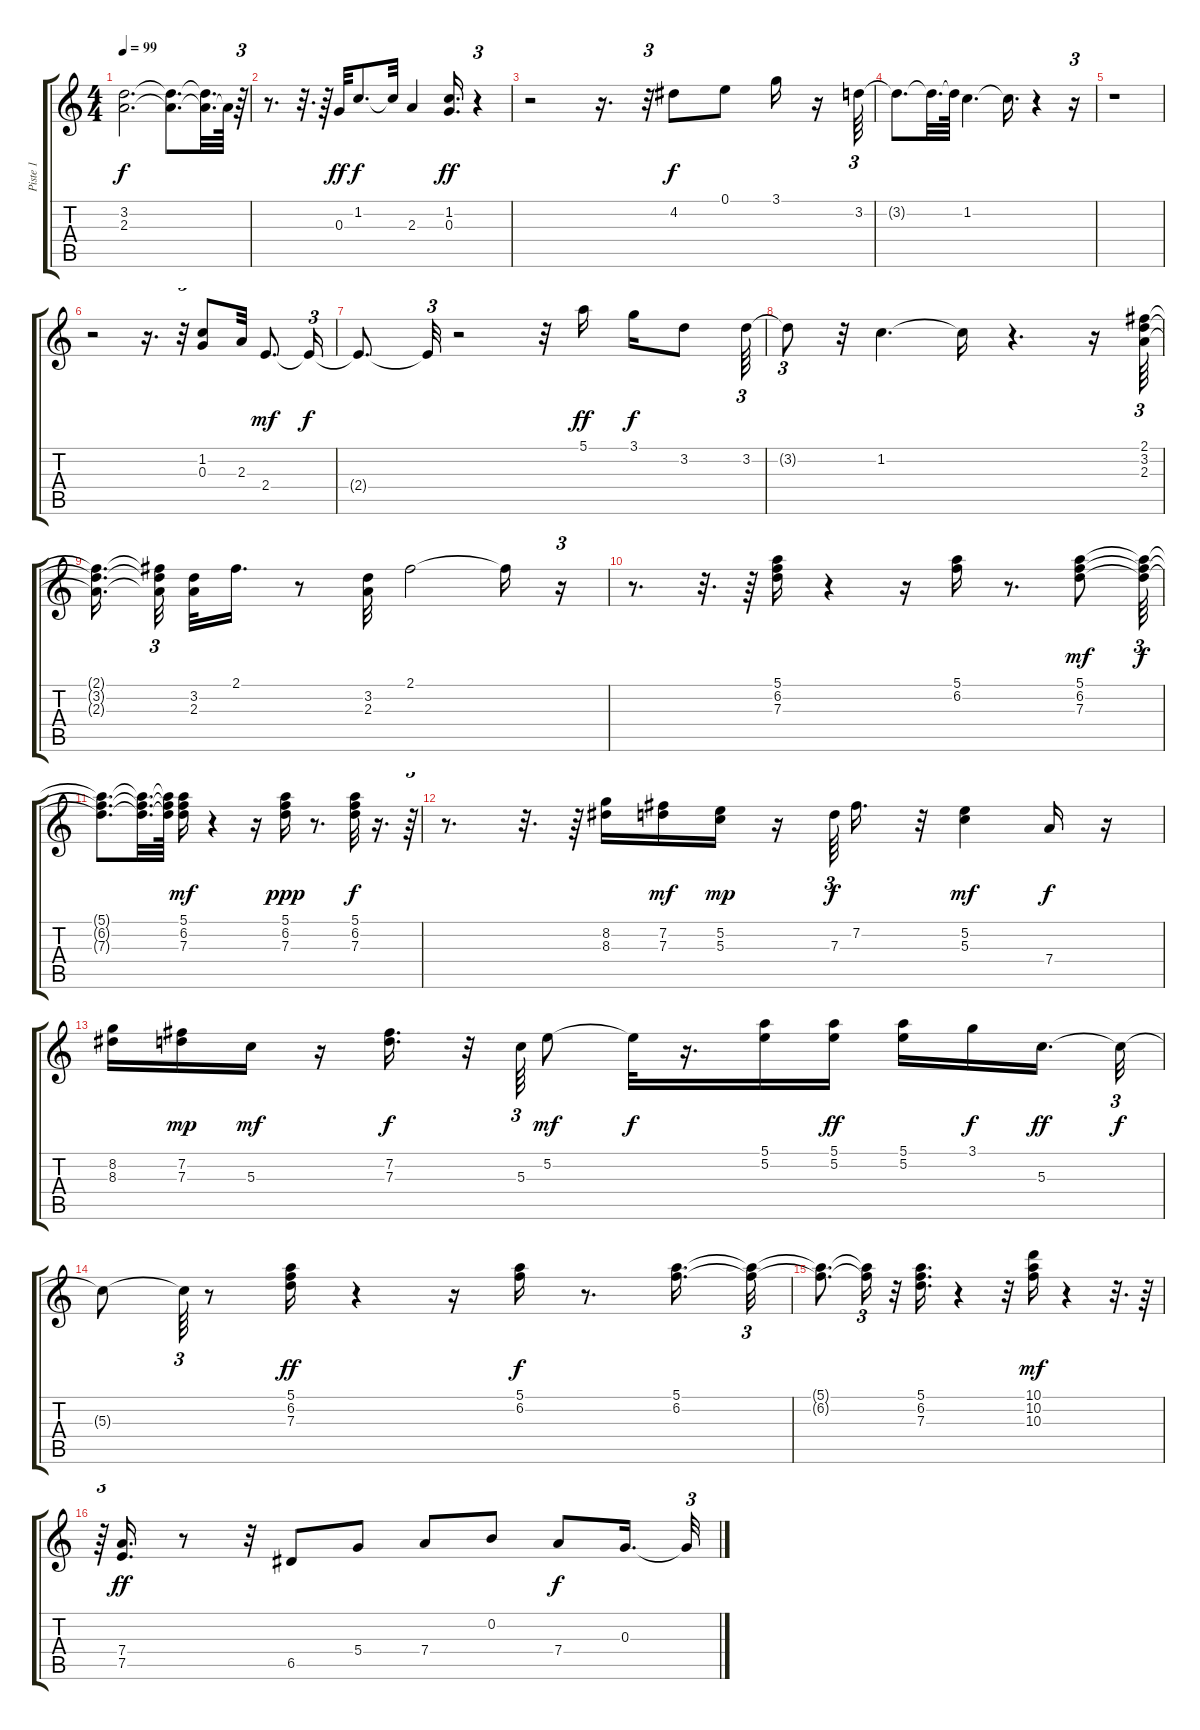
\track ("Piste 1" "Piste 1") {instrument overdrivenguitar}
\staff {score tabs}
\tuning (E4 B3 G3 D3 A2 E2) {hide}
\ts (4 4)
\tempo 99
\clef g2
\ks c
(3.2{t} 2.3{t}).2{d dy f} (3.2{t} 2.3{t}).8{d} (3.2{t} 2.3{t}).32{d} 2.3{t}.64 r.64{tu (3 2)} |
r.8{d} r.32{d} r.64 0.3.32{dy ff} 1.2.8{d dy f} 1.2{t}.32 2.3.4 (1.2 0.3).16{d dy ff} r.4{tu (3 2)} |
r.2 r.16{d} r.32{tu (3 2)} 4.2.8{dy f} 0.1.8 3.1.16 r.16 3.2.64{tu (3 2)} |
3.2{t}.8{d} 3.2{t}.32{d} 3.2{t}.64 1.2.4{d} 1.2{t}.16{d} r.4 r.16{tu (3 2)} |
r.1 |
r.2 r.16{d} r.32{tu (3 2)} (1.2 0.3).8 2.3.32 2.4.8{d dy mf} 2.4{t}.16{tu (3 2) dy f} |
2.4{t}.8{d} 2.4{t}.32{tu (3 2)} r.2 r.32 5.1.16{dy ff} 3.1.16{dy f} 3.2.8 3.2.64{tu (3 2)} |
3.2{t}.8{tu (3 2)} r.32 1.2.4{d} 1.2{t}.16 r.4{d} r.16 (2.1 3.2 2.3).64{tu (3 2)} |
(2.1{t} 3.2{t} 2.3{t}).16{d beam splitsecondary} (2.1{t} 3.2{t} 2.3{t}).32{tu (3 2) beam splitsecondary} (3.2 2.3).32 2.1.16{d} r.8 (3.2 2.3).32 2.1.2 2.1{t}.16 r.16{tu (3 2)} |
r.8{d} r.32{d} r.64 (5.1 6.2 7.3).16 r.4 r.16 (5.1 6.2).16 r.8{d} (5.1 6.2 7.3).8{dy mf} (5.1{t} 6.2{t} 7.3{t}).64{tu (3 2) dy f} |
(5.1{t} 6.2{t} 7.3{t}).8{d} (5.1{t} 6.2{t} 7.3{t}).32{d} (5.1{t} 6.2{t} 7.3{t}).64 (5.1 6.2 7.3).16{dy mf} r.4 r.16 (5.1 6.2 7.3).16{dy ppp} r.8{d} (5.1 6.2 7.3).32{dy f} r.16{d} r.64{tu (3 2)} |
r.8{d} r.32{d} r.64 (8.2 8.3).16 (7.2 7.3).16{dy mf} (5.2 5.3).16{dy mp} r.16 7.3.64{tu (3 2) dy f} 7.2.16{d} r.32 (5.2 5.3).4{dy mf} 7.4.16{dy f} r.16 |
(8.2 8.3).16 (7.2 7.3).16{dy mp} 5.3.16{dy mf} r.16 (7.2 7.3).16{d dy f} r.32 5.3.64{tu (3 2)} 5.2.8{dy mf} 5.2{t}.32{dy f} r.16{d} (5.1 5.2).16 (5.1 5.2).16{dy ff} (5.1 5.2).16 3.1.16{dy f} 5.3.16{d dy ff beam splitsecondary} 5.3{t}.32{tu (3 2) dy f} |
5.3{t}.8 5.3{t}.64{tu (3 2)} r.8 (5.1 6.2 7.3).16{dy ff} r.4 r.16 (5.1 6.2).16{dy f} r.8{d} (5.1 6.2).16{d} (5.1{t} 6.2{t}).32{tu (3 2)} |
(5.1{t} 6.2{t}).8{d} (5.1{t} 6.2{t}).16{tu (3 2)} r.32 (5.1 6.2 7.3).16{d} r.4 r.32 (10.1 10.2 10.3).16{dy mf} r.4 r.32{d} r.64 |
r.64{tu (3 2)} (7.4 7.5).16{d dy ff} r.8 r.32 6.5.8 5.4.8 7.4.8 0.2.8 7.4.8{dy f} 0.3.16{d} 0.3{t}.32{tu (3 2)}
